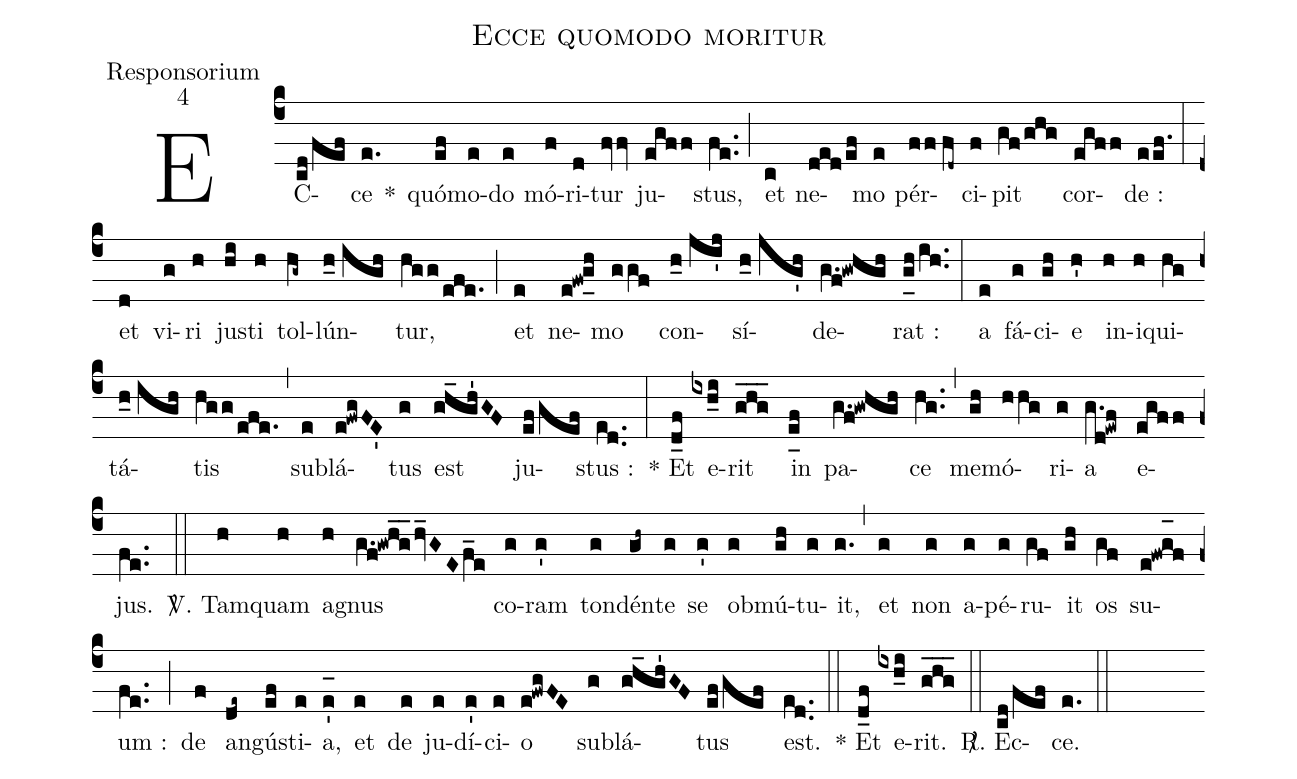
name:Ecce quomodo moritur;
office-part:Responsorium;
mode:4;
%%
(c4) EC(cd/fef)ce(e.) *() quó(ef)mo(e)do(e) mó(f)ri(d)tur(fvv) ju(egff)stus,(fe..) (;) et(c) ne(ded/ef)mo(e) pér(ff//fd~)ci(f)pit(gf/ghg) cor(egff)de :(eef.) (:) et(d) vi(g)ri(h) ju(hi)sti(h) tol(hg~)lún(h_0//igh)tur,(hgg/efe.) (;) et(e) ne(e!fw!g_[uh:l]h)mo(ggf) con(h_0//ji'j)sí(h_0//jg'h)de(g.f!gwhgh)rat :(g_[uh:l]h/ih..) (:) a(e) fá(g)ci(gh)e(h') in(h)i(h)qui(hg)tá(h_0//igh)tis(hgg/efe.) (,) su(e)blá(e!fwgFE')tus(g) est(gh_gh'GF) ju(ef/gef)stus :(ed..) (:) * Et(d_f) e(ixh_i)rit(g_h_g_) in(e_[uh:l]f) pa(g.f!gwhgh)ce(hg..) (,) me(gh)mó(hhg)ri(g)a(g.d!ewf) e(egff)jus.(fe..) (::)
<sp>V/</sp>. Tam(h)quam(h) a(h)gnus(g.f!gwh_g_2hv_GEf_e) co(g)ram(g') ton(g)dén(gh~)te(g) se(g') ob(g)mú(gh)tu(g)it,(g.) (,) et(g) non(g) a(g)pé(g)ru(gf)it(gh) os(gf) su(e!fwg_[oh:h]f)um :(fe..) (;) de(f) an(de~)gú(ef)sti(e)a,(e'_[oh:h]) et(e) de(e) ju(e)dí(e')ci(e)o(e!fwgFE) su(g)blá(gh_gh'GF)tus(ef/gef) est.(ed..) (::) * Et(d_f) e(ixh_i)rit.(g_h_g_) (::) <sp>R/</sp>. Ec(cd/fef)ce.(e.) (::)
